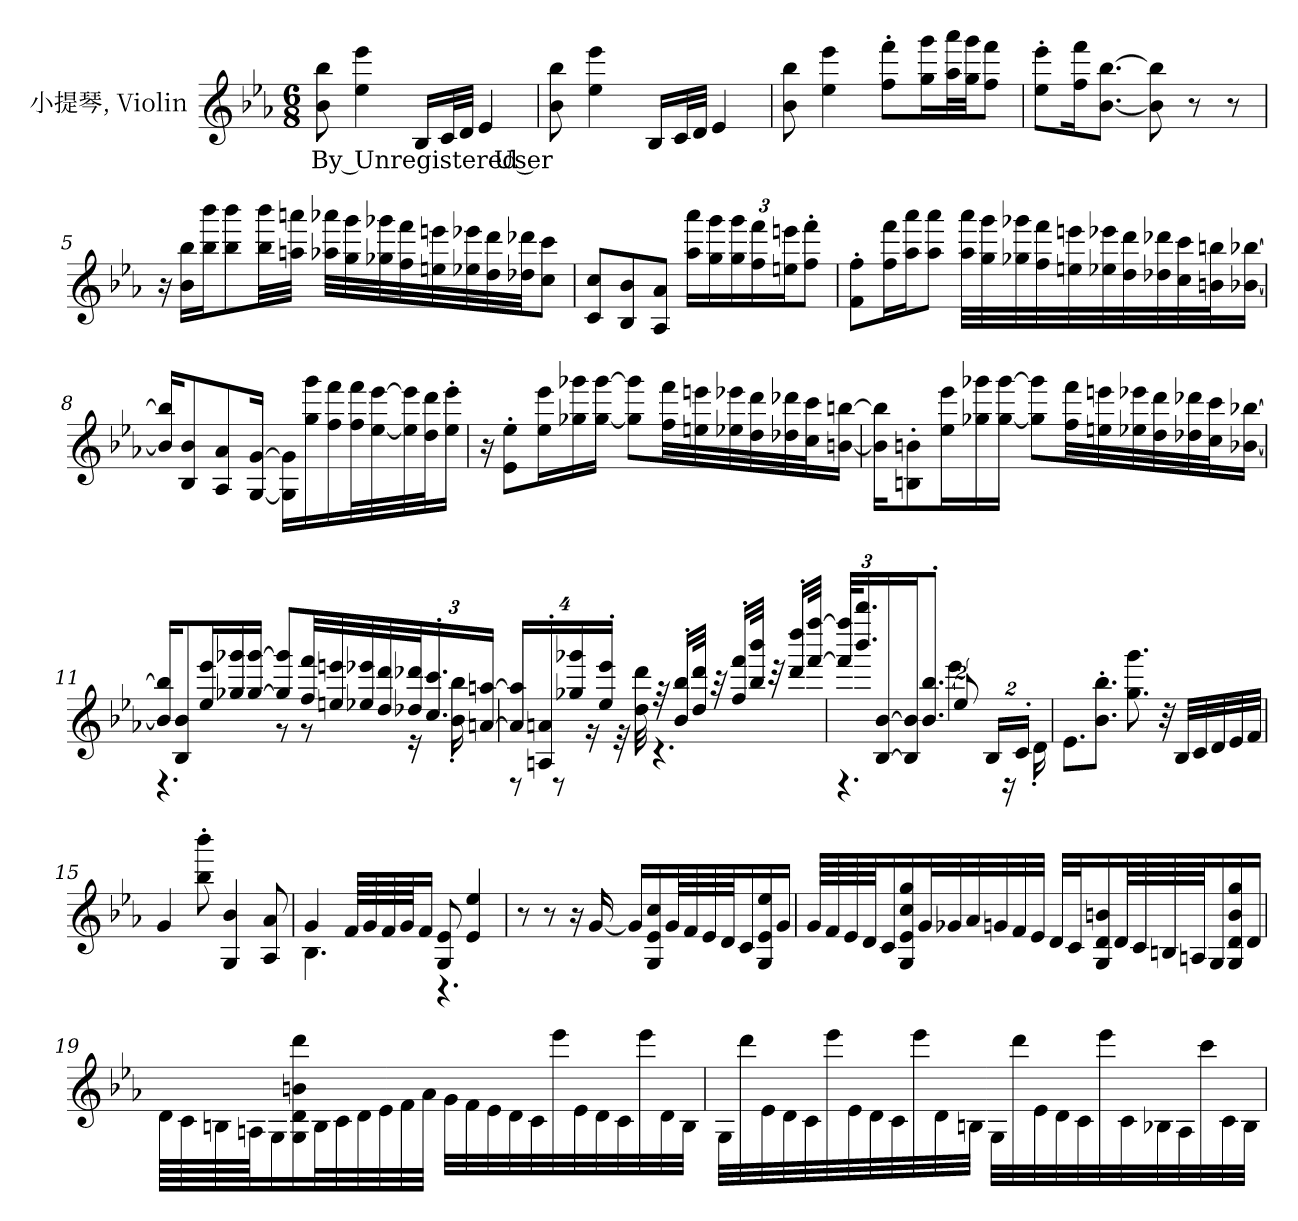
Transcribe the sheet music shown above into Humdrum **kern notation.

**kern	**text
*part1	*part1
*staff1	*staff1
*I"小提琴, Violin	*
*I'Vln.	*
*clefG2	*
*k[b-e-a-]	*
*M6/8	*
*MM65	*
=1	=1
8b-\ 8bb-\	By Unregistered User
4ee-\ 4eee-\	.
16B-/LL	.
32c/L	.
32d/JJJ	.
4e-/	.
=2	=2
8b-\ 8bb-\	.
4ee-\ 4eee-\	.
16B-/LL	.
32c/L	.
32d/JJJ	.
4e-/	.
=3	=3
8b-\ 8bb-\	.
4ee-\ 4eee-\	.
8ff\' 8fff\'L	.
16gg\ 16ggg\L	.
32aa-\ 32aaa-\L	.
32gg\ 32ggg\JJ	.
8ff\ 8fff\J	.
=4	=4
8ee-\' 8eee-\'L	.
16ff\ 16fff\K	.
[8.b-\ [8.bb-\J	.
8b-\] 8bb-\]	.
8r	.
8r	.
!!LO:LB:g=z
=5	=5
16r	.
16b-\ 16bb-\LL	.
16bb-\ 16bbb-\J	.
*MM75	*
8bb-\ 8bbb-\	.
32bb-\ 32bbb-\LL	.
32aan\ 32aaan\JJJ	.
32aa-X\ 32aaa-X\LLL	.
32gg\ 32ggg\	.
32gg-X\ 32ggg-X\	.
32ff\ 32fff\	.
32een\ 32eeen\	.
32ee-X\ 32eee-X\	.
32dd\ 32ddd\	.
32dd-X\ 32ddd-X\JJ	.
*MM65	*
8cc\ 8ccc\J	.
=6	=6
8c/ 8cc/L	.
8B-/ 8b-/	.
8A-/ 8a-/J	.
16aa-\ 16aaa-\LL	.
16gg\ 16ggg\	.
*Xbrackettup	*
24gg\ 24ggg\	.
24ff\ 24fff\	.
24een\ 24eeen\J	.
8ff\' 8fff\'J	.
!!LO:LB:g=z
=7	=7
8f\' 8ff\'L	.
16ff\ 16fff\L	.
16aa-\ 16aaa-\J	.
*MM75	*
8aa-\ 8aaa-\J	.
32aa-\ 32aaa-\LLL	.
32gg\ 32ggg\	.
32gg-X\ 32ggg-X\	.
32ff\ 32fff\	.
32een\ 32eeen\	.
32ee-X\ 32eee-X\	.
32dd\ 32ddd\	.
32dd-X\ 32ddd-X\	.
32cc\ 32ccc\	.
32bn\ 32bbn\J	.
*MM65	*
[16b-X\ [16bb-X\JJ	.
=8	=8
16b-/] 16bb-/]KL	.
8B-/ 8b-/	.
8A-/ 8a-/	.
[16G/ [16g/Jk	.
16G\] 16g\]LL	.
16gg\ 16ggg\	.
16ff\ 16fff\	.
32ff\ 32fff\L	.
[32ee-\ [32eee-\	.
32ee-\] 32eee-\]	.
32dd\ 32ddd\J	.
16ee-\' 16eee-\'JJ	.
!!LO:LB:g=z
=9	=9
16r	.
8e-\' 8ee-\'L	.
16ee-\ 16eee-\L	.
16gg-X\ 16ggg-X\	.
*MM75	*
[16gg-\ [16ggg-\JJ	.
8gg-\] 8ggg-\]L	.
32ff\ 32fff\LL	.
32een\ 32eeen\	.
32ee-X\ 32eee-X\	.
32dd\ 32ddd\	.
32dd-X\ 32ddd-X\	.
32cc\ 32ccc\J	.
*MM65	*
[16bn\ [16bbn\JJ	.
=10	=10
16b\] 16bb\]KL	.
8Bn\' 8bn\'	.
16ee-\ 16eee-\L	.
16gg-X\ 16ggg-X\	.
*MM75	*
[16gg-\ [16ggg-\JJ	.
8gg-\] 8ggg-\]L	.
32ff\ 32fff\LL	.
32een\ 32eeen\	.
32ee-X\ 32eee-X\	.
32dd\ 32ddd\	.
32dd-X\ 32ddd-X\	.
32cc\ 32ccc\J	.
*MM65	*
[16b-X\ [16bb-X\JJ	.
!!LO:LB:g=z
=11	=11
*^	*
16b-/] 16bb-/]KL	4.r	.
8B-/ 8b-/	.	.
16ee-/ 16eee-/L	.	.
16gg-X/ 16ggg-X/	.	.
*MM75	*	*
[16gg-/ [16ggg-/JJ	.	.
8gg-/] 8ggg-/]L	8r	.
32ff/ 32fff/LL	8r	.
32een/ 32eeen/	.	.
32ee-X/ 32eee-X/	.	.
32dd/ 32ddd/	.	.
48dd-X/ 48ddd-X/J	16r	.
24.cc/' 24.ccc/'	.	.
.	16b-\' 16bb-\'	.
[24an/ [24aan/JJ	.	.
=12	=12	=12
32%3a/] 32%3aa/]L	8r	.
32%3An/' 32%3an/'	.	.
.	8r	.
32%3gg-X/ 32%3ggg-X/	.	.
.	16r	.
32%3ee-/' 32%3eee-/'J	.	.
.	32r	.
.	32dd\ 32ddd\	.
32r	4.r	.
16b-/' 16bb-/'LL	.	.
32dd/ 32ddd/JJk	.	.
32r	.	.
16ff/' 16fff/'LL	.	.
32bb-/ 32bbb-/JJk	.	.
32r	.	.
16ddd/' 16dddd/'LL	.	.
[32fff/ [32ffff/JJk	.	.
!!LO:LB:g=z	!!
=13	=13	=13
48fff/] 48ffff/]KLL	4.r	.
24.bbb-/ 24.bbbb-/	.	.
[24B-/ [24b-/	.	.
16B-/] 16b-/]J	.	.
8.b-/' 8.bb-/'J	.	.
*brackettup	*	*
16%3ee-/	4eee-\	.
32%3B-/L	.	.
.	16r	.
32%3c'/J	.	.
.	16d'\	.
*v	*v	*
=14	=14
8.e-\L	.
8.b-\' 8.bb-\'J	.
8.gg\ 8.ggg\	.
32r	.
32B-/LLL	.
32c/	.
32d/	.
32e-/	.
32f/JJJ	.
=15	=15
4g/	.
8bb-\' 8bbb-\'	.
4G/ 4b-/	.
8A-/ 8a-/	.
=16	=16
*^	*
4g/	4.B-\	.
64f/LLLL	.	.
64g/	.	.
64f/	.	.
64g/JJ	.	.
16f/JJ	.	.
8G/ 8e-/	4.r	.
4e-/ 4ee-/	.	.
*v	*v	*
!!LO:LB:g=z
=17	=17
8r	.
8r	.
16r	.
[16g/	.
16g/LL]	.
16G/ 16e-/ 16cc/	.
64g/LL	.
64f/	.
64e-/	.
64d/JJ	.
16c/	.
16G/ 16e-/ 16ee-/	.
16g/JJ	.
=18	=18
64g/LLLL	.
64f/	.
64e-/	.
64d/JJ	.
16c/	.
16G/ 16e-/ 16cc/ 16gg/	.
32g/L	.
32g-X/	.
32a-/	.
32gn/	.
32f/	.
32e-/JJJ	.
32d/LLL	.
32c/J	.
16G/ 16d/ 16bn/	.
64d/LL	.
64c/	.
64Bn/	.
64An/JJ	.
16G/	.
16G/ 16d/ 16b/ 16gg/	.
16d/JJ	.
!!LO:LB:g=z
=19	=19
64d\LLLL	.
64c\	.
64Bn\	.
64An\JJ	.
16G\	.
16G\ 16d\ 16bn\ 16ddd\	.
32B\L	.
32c\	.
32d\	.
32e-\	.
32f\	.
32a-\JJJ	.
32g\LLL	.
32f\	.
32e-\	.
32d\	.
32c\	.
32eee-\	.
32e-\	.
32d\	.
32c\	.
32eee-\	.
32d\	.
32B\JJJ	.
!!LO:LB:g=z
=20	=20
32G\LLL	.
32ddd\	.
32e-\	.
32d\	.
32c\	.
32eee-\	.
32e-\	.
32d\	.
32c\	.
32eee-\	.
32d\	.
32Bn\JJJ	.
32G\LLL	.
32ddd\	.
32e-\	.
32d\	.
32c\	.
32eee-\	.
32c\	.
32B-X\	.
32A-\	.
32ccc\	.
32c\	.
32B-\JJJ	.
=	=
*-	*-
